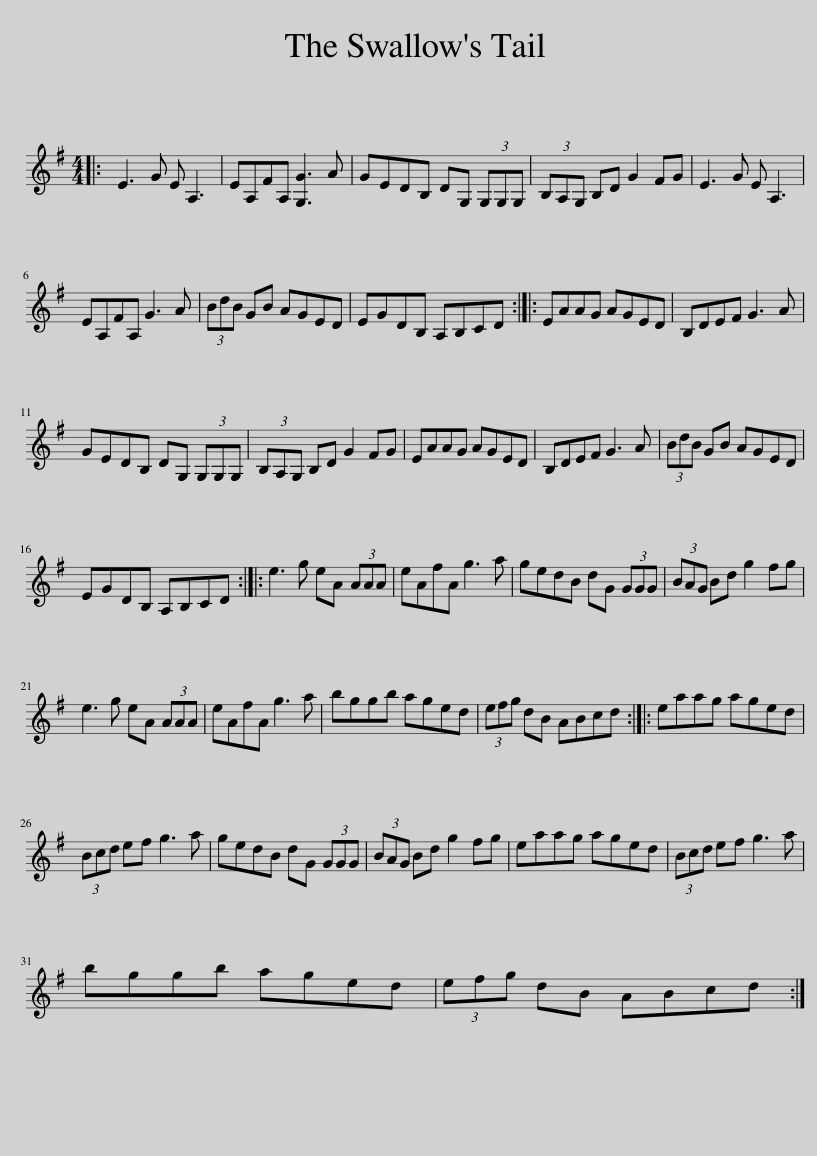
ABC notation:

X:1
L:1/8
M:4/4
I:linebreak $
K:Emin
V:1 treble
V:1
|: E3 G E A,3 | EA,FA, [G,G]3 A | GEDB, DG, (3G,G,G, | (3B,A,G, B,D G2 FG | E3 G E A,3 |$ %5
 EA,FA, G3 A | (3BdB GB AGED | EGDB, A,B,CD :: EAAG AGED | B,DEF G3 A |$ %10
 GEDB, DG, (3G,G,G, | (3B,A,G, B,D G2 FG | EAAG AGED | B,DEF G3 A | (3BdB GB AGED |$ %15
 EGDB, A,B,CD :: e3 g eA (3AAA | eAfA g3 a | gedB dG (3GGG | (3BAG Bd g2 fg |$ %20
 e3 g eA (3AAA | eAfA g3 a | bggb aged | (3efg dB ABcd :: eaag aged |$ %25
 (3Bcd ef g3 a | gedB dG (3GGG | (3BAG Bd g2 fg | eaag aged | (3Bcd ef g3 a |$ %30
 bggb aged | (3efg dB ABcd :| %32
